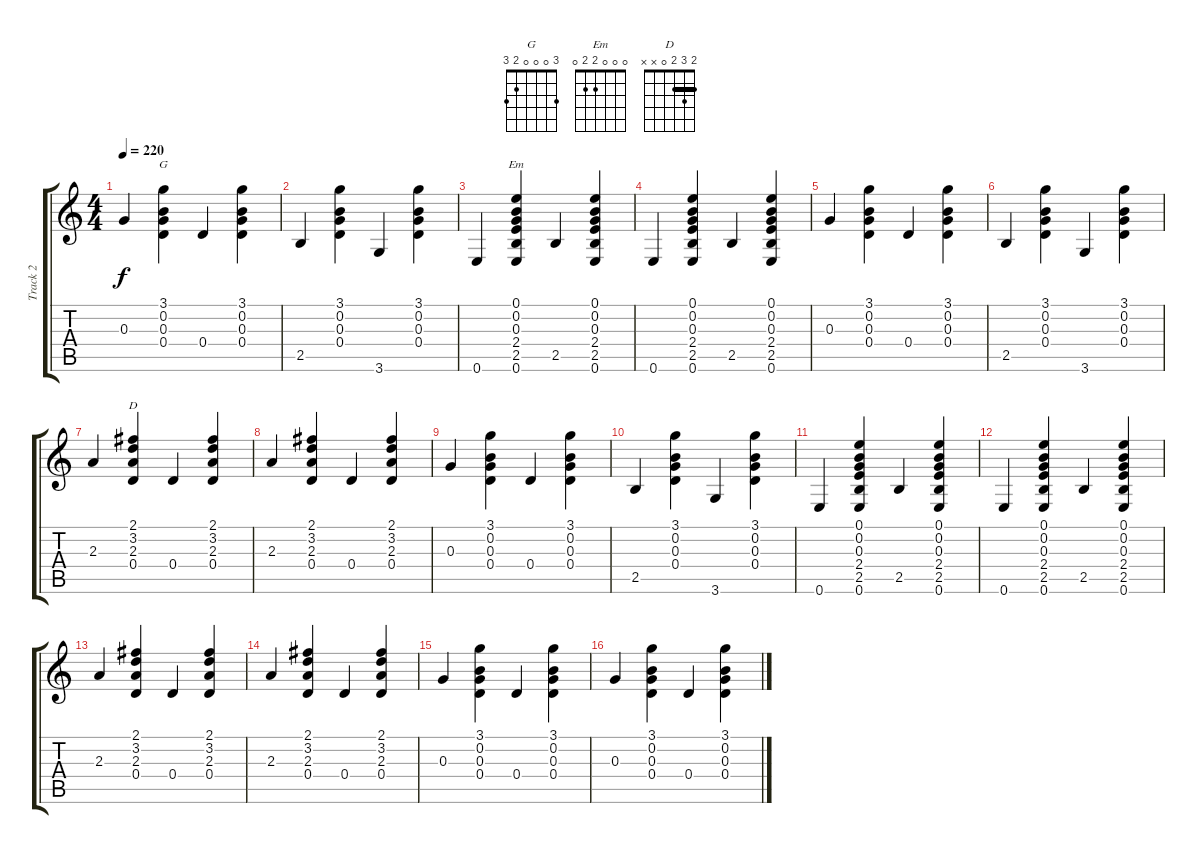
\track ("Track 2" "Track 2") {instrument acousticguitarsteel}
\staff {score tabs}
\tuning (E4 B3 G3 D3 A2 E2) {hide}
\chord ("G" 3 0 0 0 2 3)
\chord ("Em" 0 0 0 2 2 0)
\chord ("D" 2 3 2 0 x x) {barre 2}
\ts (4 4)
\tempo 220
\clef g2
\ks c
0.3.4{dy f instrument acousticguitarsteel} (3.1 0.2 0.3 0.4).4{ch "G"} 0.4.4 (3.1 0.2 0.3 0.4).4 |
2.5.4 (3.1 0.2 0.3 0.4).4 3.6.4 (3.1 0.2 0.3 0.4).4 |
0.6.4 (0.1 0.2 0.3 2.4 2.5 0.6).4{ch "Em"} 2.5.4 (0.1 0.2 0.3 2.4 2.5 0.6).4 |
0.6.4 (0.1 0.2 0.3 2.4 2.5 0.6).4 2.5.4 (0.1 0.2 0.3 2.4 2.5 0.6).4 |
0.3.4 (3.1 0.2 0.3 0.4).4 0.4.4 (3.1 0.2 0.3 0.4).4 |
2.5.4 (3.1 0.2 0.3 0.4).4 3.6.4 (3.1 0.2 0.3 0.4).4 |
2.3.4 (2.1 3.2 2.3 0.4).4{ch "D"} 0.4.4 (2.1 3.2 2.3 0.4).4 |
2.3.4 (2.1 3.2 2.3 0.4).4 0.4.4 (2.1 3.2 2.3 0.4).4 |
0.3.4 (3.1 0.2 0.3 0.4).4 0.4.4 (3.1 0.2 0.3 0.4).4 |
2.5.4 (3.1 0.2 0.3 0.4).4 3.6.4 (3.1 0.2 0.3 0.4).4 |
0.6.4 (0.1 0.2 0.3 2.4 2.5 0.6).4 2.5.4 (0.1 0.2 0.3 2.4 2.5 0.6).4 |
0.6.4 (0.1 0.2 0.3 2.4 2.5 0.6).4 2.5.4 (0.1 0.2 0.3 2.4 2.5 0.6).4 |
2.3.4 (2.1 3.2 2.3 0.4).4 0.4.4 (2.1 3.2 2.3 0.4).4 |
2.3.4 (2.1 3.2 2.3 0.4).4 0.4.4 (2.1 3.2 2.3 0.4).4 |
0.3.4 (3.1 0.2 0.3 0.4).4 0.4.4 (3.1 0.2 0.3 0.4).4 |
0.3.4 (3.1 0.2 0.3 0.4).4 0.4.4 (3.1 0.2 0.3 0.4).4
